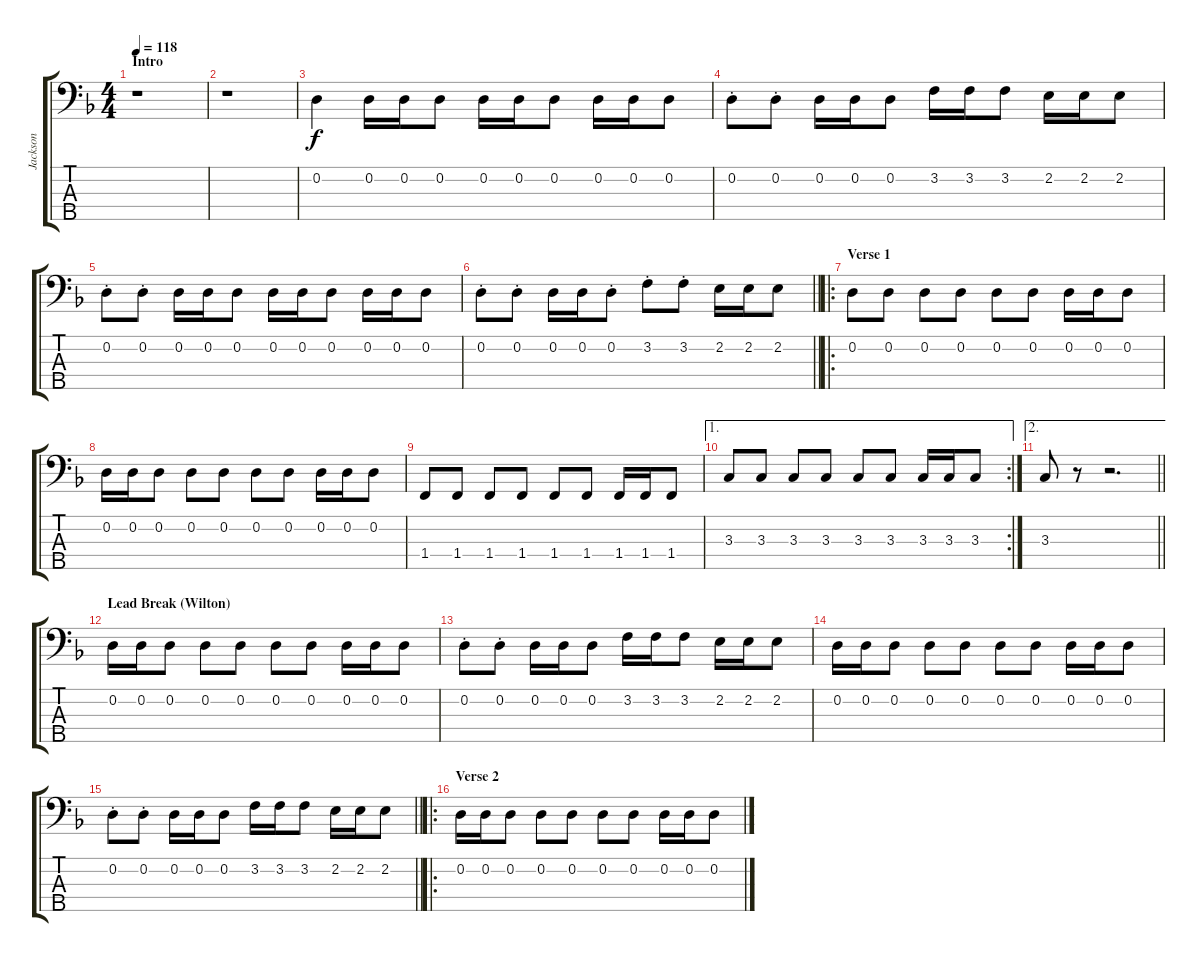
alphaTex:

\track ("Jackson" "Jackson") {instrument electricbassfinger}
\staff {score tabs}
\tuning (G2 D2 A1 E1 B0) {hide}
\ts (4 4)
\section ("" "Intro")
\tempo 118
\clef f4
\ks dminor
r.1{dy f instrument electricbassfinger} |
r.1 |
0.2.4 0.2.16 0.2.16 0.2.8 0.2.16 0.2.16 0.2.8 0.2.16 0.2.16 0.2.8 |
0.2{st}.8 0.2{st}.8 0.2.16 0.2.16 0.2.8 3.2.16 3.2.16 3.2.8 2.2.16 2.2.16 2.2.8 |
0.2{st}.8 0.2{st}.8 0.2.16 0.2.16 0.2.8 0.2.16 0.2.16 0.2.8 0.2.16 0.2.16 0.2.8 |
\barLineRight lightlight
0.2{st}.8 0.2{st}.8 0.2.16 0.2.16 0.2{st}.8 3.2{st}.8 3.2{st}.8 2.2.16 2.2.16 2.2.8 |
\ro
\section ("" "Verse 1")
0.2.8 0.2.8 0.2.8 0.2.8 0.2.8 0.2.8 0.2.16 0.2.16 0.2.8 |
0.2.16 0.2.16 0.2.8 0.2.8 0.2.8 0.2.8 0.2.8 0.2.16 0.2.16 0.2.8 |
1.4.8 1.4.8 1.4.8 1.4.8 1.4.8 1.4.8 1.4.16 1.4.16 1.4.8 |
\ae 1
\rc 2
3.3.8 3.3.8 3.3.8 3.3.8 3.3.8 3.3.8 3.3.16 3.3.16 3.3.8 |
\ae 2
\barLineRight lightlight
3.3.8 r.8 r.2{d} |
\section ("" "Lead Break (Wilton)")
\ks f
0.2.16 0.2.16 0.2.8 0.2.8 0.2.8 0.2.8 0.2.8 0.2.16 0.2.16 0.2.8 |
0.2{st}.8 0.2{st}.8 0.2.16 0.2.16 0.2.8 3.2.16 3.2.16 3.2.8 2.2.16 2.2.16 2.2.8 |
0.2.16 0.2.16 0.2.8 0.2.8 0.2.8 0.2.8 0.2.8 0.2.16 0.2.16 0.2.8 |
\barLineRight lightlight
0.2{st}.8 0.2{st}.8 0.2.16 0.2.16 0.2.8 3.2.16 3.2.16 3.2.8 2.2.16 2.2.16 2.2.8 |
\ro
\section ("" "Verse 2")
0.2.16 0.2.16 0.2.8 0.2.8 0.2.8 0.2.8 0.2.8 0.2.16 0.2.16 0.2.8
